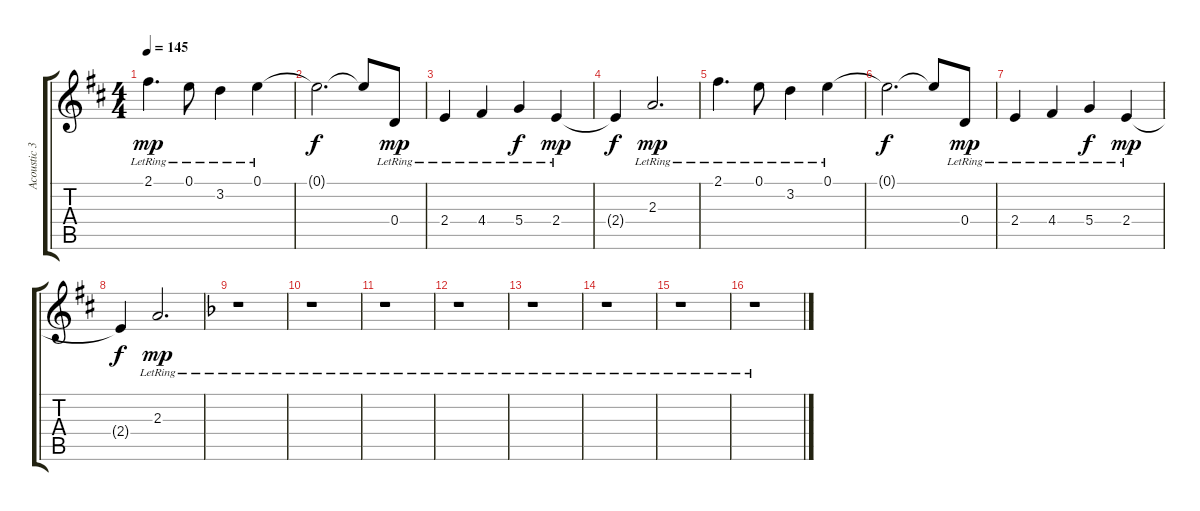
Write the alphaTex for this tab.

\track ("Acoustic 3" "Acoustic 3") {instrument acousticguitarnylon}
\staff {score tabs}
\tuning (E4 B3 G3 D3 A2 E2) {hide}
\ts (4 4)
\tempo 145
\clef g2
\ks d
2.1{lr}.4{d dy mp} 0.1{lr}.8 3.2{lr}.4 0.1{lr}.4 |
0.1{t}.2{d dy f} 0.1{t}.8 0.4{lr}.8{dy mp} |
2.4{lr}.4 4.4{lr}.4 5.4{lr}.4{dy f} 2.4{lr}.4{dy mp} |
2.4{t}.4{dy f} 2.3{lr}.2{d dy mp} |
2.1{lr}.4{d} 0.1{lr}.8 3.2{lr}.4 0.1{lr}.4 |
0.1{t}.2{d dy f} 0.1{t}.8 0.4{lr}.8{dy mp} |
2.4{lr}.4 4.4{lr}.4 5.4{lr}.4{dy f} 2.4{lr}.4{dy mp} |
2.4{t}.4{dy f} 2.3{lr}.2{d dy mp} |
\ks f
r.1 |
r.1 |
r.1 |
r.1 |
r.1 |
r.1 |
r.1 |
r.1
